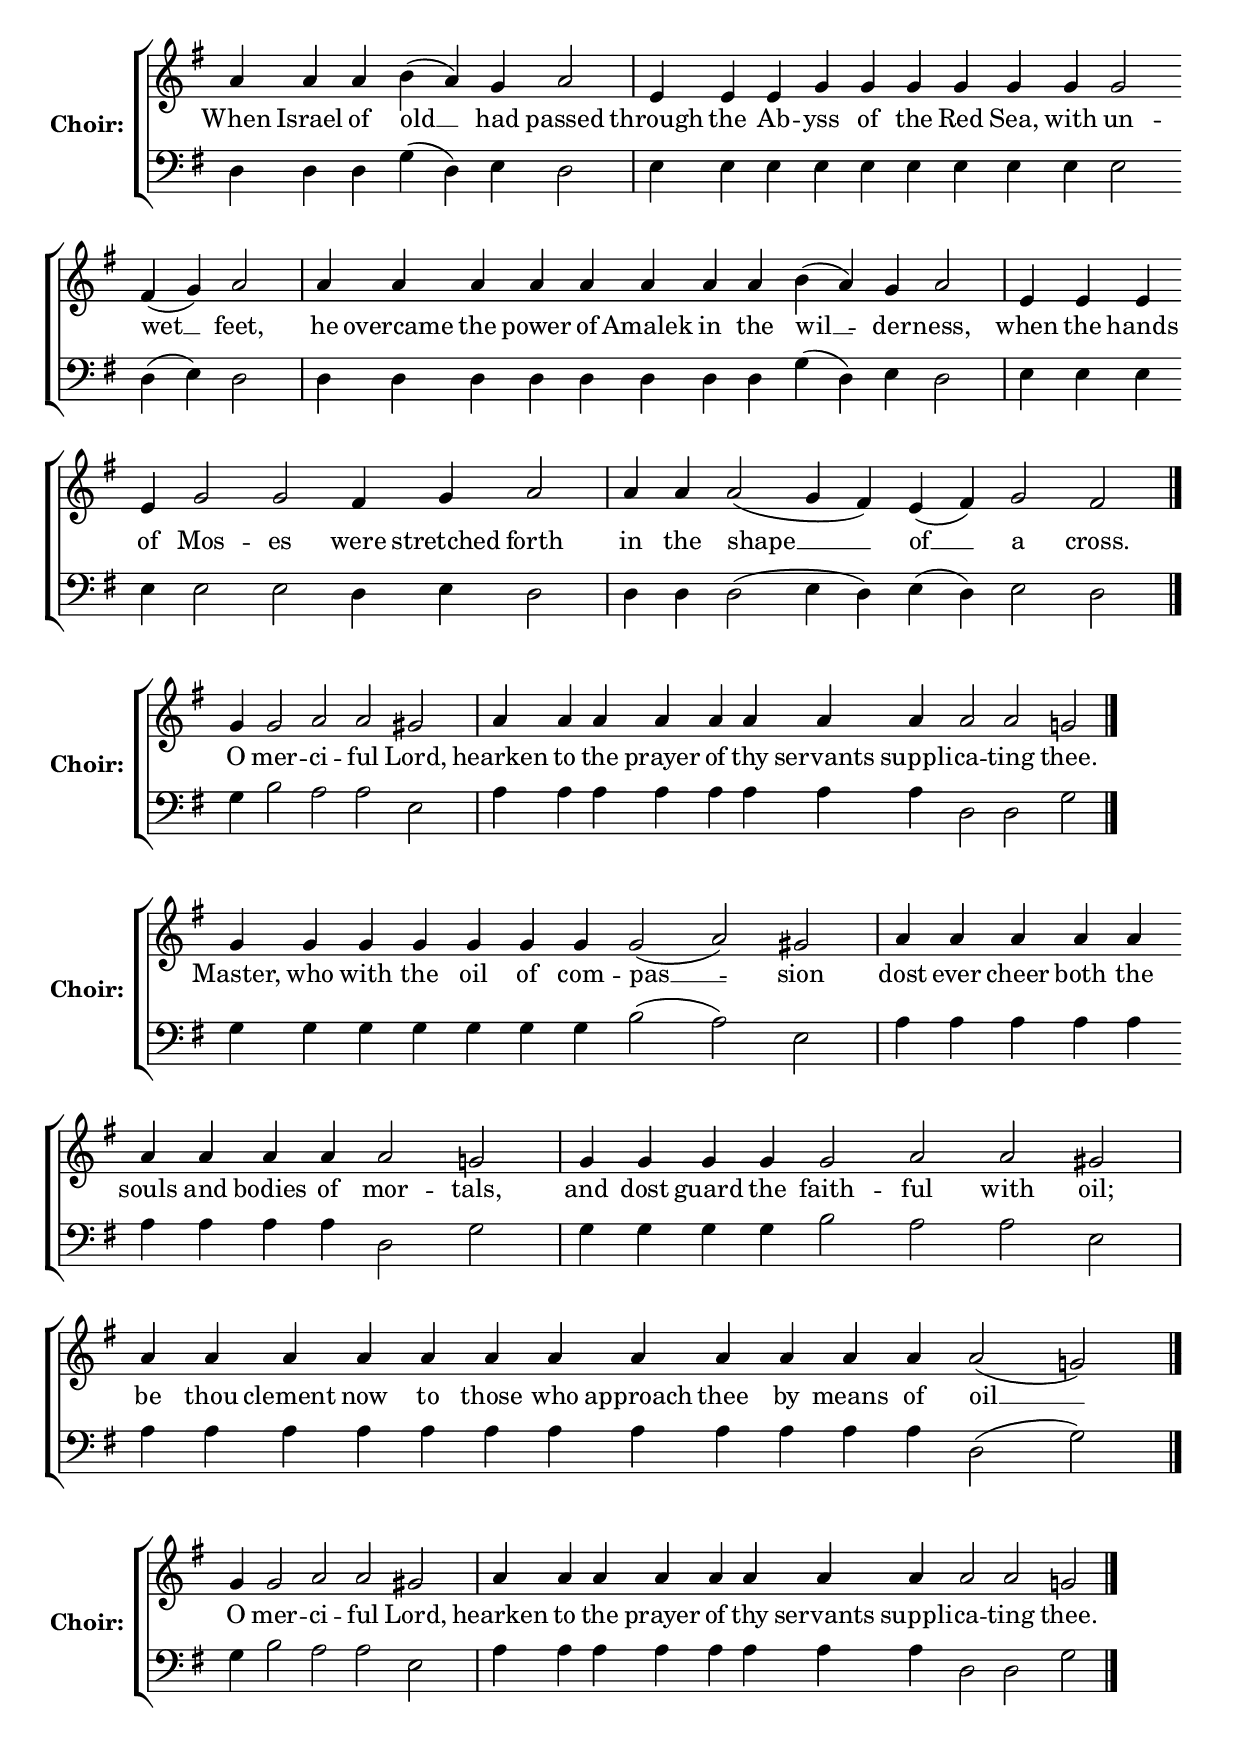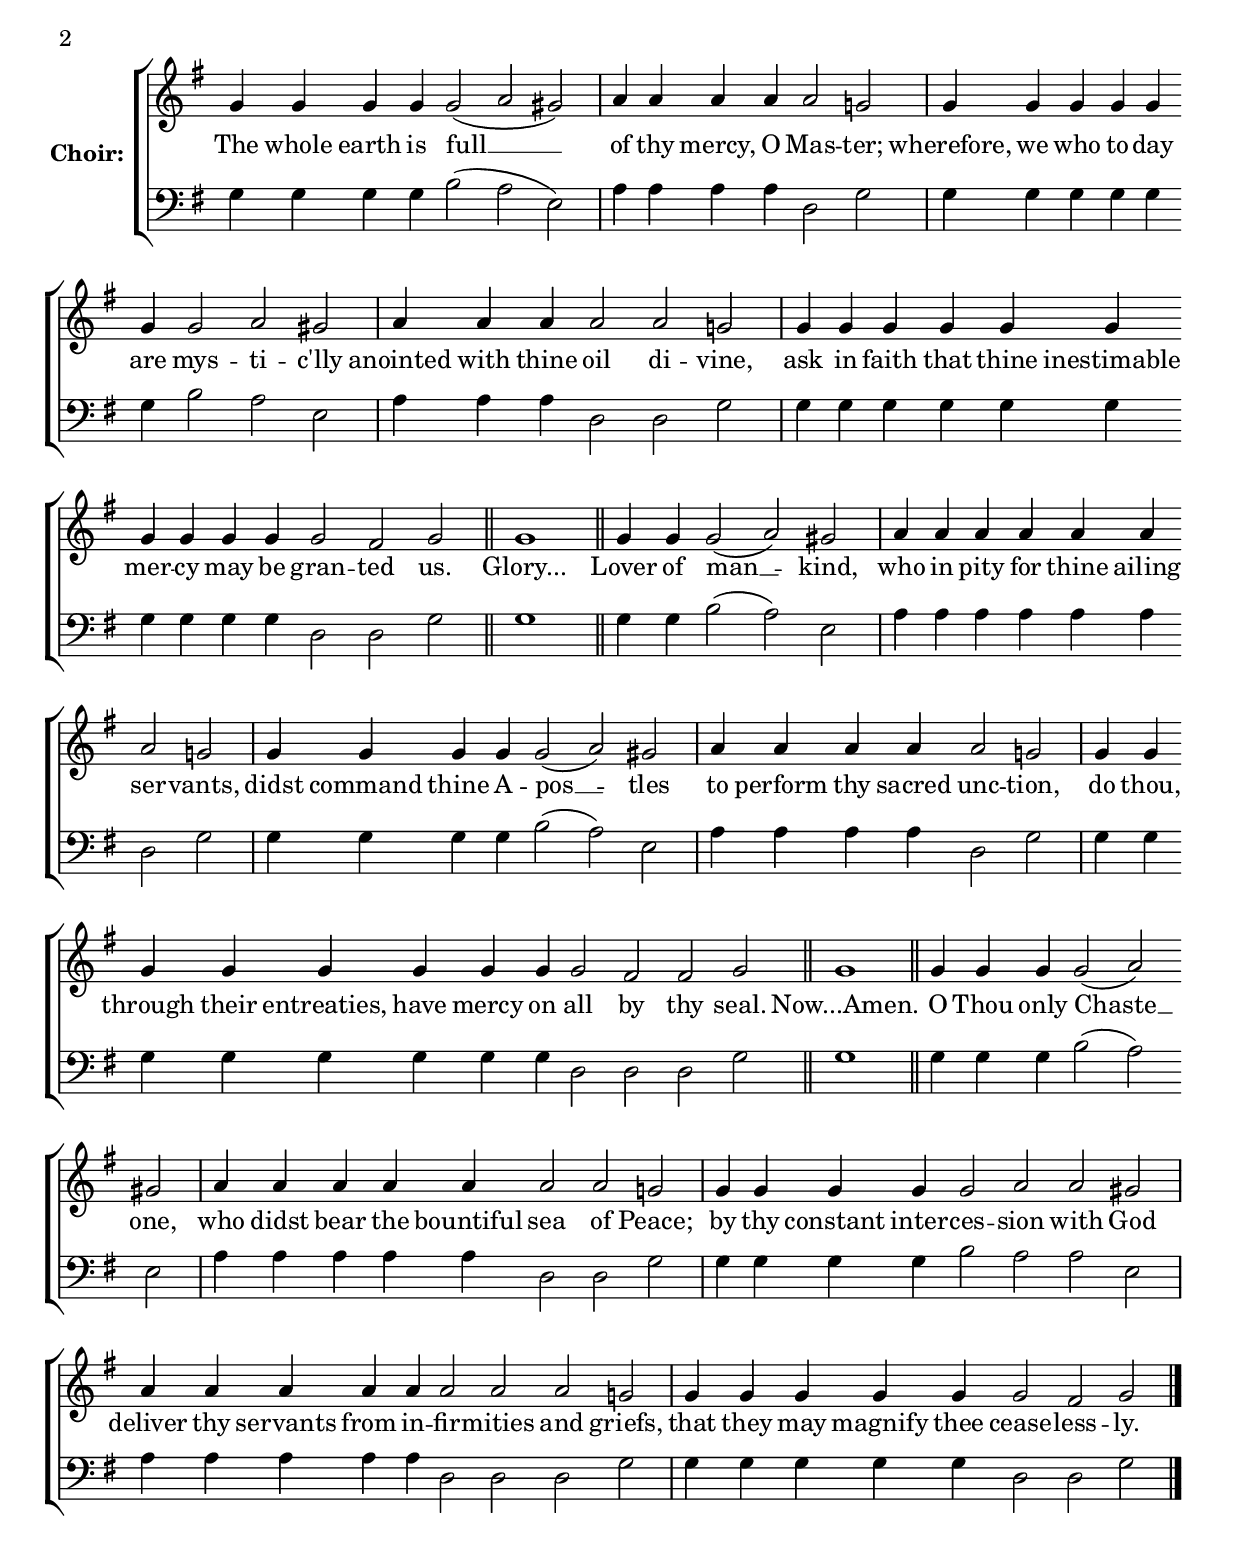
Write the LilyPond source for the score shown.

\version "2.16.2"

% =======================
% Global Variables
% =======================
alignleft = \once \override LyricText #'self-alignment-X = #-1

% =======================
% Score for Ode 1
% =======================
%
% voices
%
Sop = {
	\bar "" a'4 \bar "" a'4 \bar "" a'4 \bar "" b'4 ( a'4 ) \bar "" g'4 \bar "" a'2 \bar "|" e'4 \bar "" e'4 \bar "" e'4 \bar "" g'4 \bar "" g'4 \bar "" g'4 \bar "" g'4 \bar "" g'4 \bar "" g'4 \bar "" g'2 \bar "" fis'4 ( g'4 ) \bar "" a'2 \bar "|" a'4 \bar "" a'4 \bar "" a'4 \bar "" a'4 \bar "" a'4 \bar "" a'4 \bar "" a'4 \bar "" a'4 \bar "" b'4 ( a'4 ) \bar "" g'4 \bar "" a'2 \bar "|" e'4 \bar "" e'4 \bar "" e'4 \bar "" e'4 \bar "" g'2 \bar "" g'2 \bar "" fis'4 \bar "" g'4 \bar "" a'2 \bar "|" a'4 \bar "" a'4 \bar "" a'2 ( g'4 fis'4 ) \bar "" e'4 ( fis'4 ) \bar "" g'2 \bar "" fis'2 \bar "|." 
}

Bass = {
	\bar "" d4 \bar "" d4 \bar "" d4 \bar "" g4 ( d4 ) \bar "" e4 \bar "" d2 \bar "|" e4 \bar "" e4 \bar "" e4 \bar "" e4 \bar "" e4 \bar "" e4 \bar "" e4 \bar "" e4 \bar "" e4 \bar "" e2 \bar "" d4 ( e4 ) \bar "" d2 \bar "|" d4 \bar "" d4 \bar "" d4 \bar "" d4 \bar "" d4 \bar "" d4 \bar "" d4 \bar "" d4 \bar "" g4 ( d4 ) \bar "" e4 \bar "" d2 \bar "|" e4 \bar "" e4 \bar "" e4 \bar "" e4 \bar "" e2 \bar "" e2 \bar "" d4 \bar "" e4 \bar "" d2 \bar "|" d4 \bar "" d4 \bar "" d2 ( e4 d4 ) \bar "" e4 ( d4 ) \bar "" e2 \bar "" d2 \bar "|." 
}


% =======================
% Lyrics
% =======================
words = \lyricmode {
	When Israel of 
	old __ 
	had 
	passed 
	through the Ab 
	-- yss of the Red Sea, with 
	un -- 
	wet __ 
	feet, 
	he overcame the power of Amalek in the 
	wil __ 
	-- der 
	-- ness, 
	when the hands of 
	Mos -- es 
	were 
	stretched 
	forth 
	in the 
	shape __ __ 
	of __ 
	a 
	cross. 
}

\score {

% This produces a lilypond error, but still seems to render OK, so...
\header { title = "Ode 1" }

  \new ChoirStaff \with {
    instrumentName = \markup \bold "Choir:"
  }
  <<
    #(set-accidental-style 'neo-modern 'Score)
    \new Staff {
      \key g \major
      \cadenzaOn
      <<{
	  \new Voice = "Sop" {
	    %\voiceOne
	    \Sop
	  }
	}>>
    }
    \new Lyrics \lyricsto "Sop" { \words }
    \new Staff {
      \key g \major
      \clef bass
      \cadenzaOn
      <<{
	  \new Voice = "Bass" {
	    %\voiceOne
	    \Bass
	  }
	}>>
    }
  >>
}

%
% voices
%
Sop = {
	\bar "" g'4 \bar "" g'2 \bar "" a'2 \bar "" a'2 \bar "" gis' \bar "|" a'4 \bar "" a'4 \bar "" a'4 \bar "" a'4 \bar "" a'4 \bar "" a'4 \bar "" a'4 \bar "" a'4 \bar "" a'2 \bar "" a'2 \bar "" g'2 \bar "|." 
}

Bass = {
	\bar "" g4 \bar "" b2 \bar "" a2 \bar "" a2 \bar "" e2 \bar "|" a4 \bar "" a4 \bar "" a4 \bar "" a4 \bar "" a4 \bar "" a4 \bar "" a4 \bar "" a4 \bar "" d2 \bar "" d2 \bar "" g2 \bar "|." 
}


% =======================
% Lyrics
% =======================
words = \lyricmode {
	O 
	mer -- 
	ci -- ful 
	Lord, 
	hearken to the prayer of thy servants suppli 
	-- ca -- ting 
	thee. 
}

\score {


  \new ChoirStaff \with {
    instrumentName = \markup \bold "Choir:"
  }
  <<
    #(set-accidental-style 'neo-modern 'Score)
    \new Staff {
      \key g \major
      \cadenzaOn
      <<{
	  \new Voice = "Sop" {
	    %\voiceOne
	    \Sop
	  }
	}>>
    }
    \new Lyrics \lyricsto "Sop" { \words }
    \new Staff {
      \key g \major
      \clef bass
      \cadenzaOn
      <<{
	  \new Voice = "Bass" {
	    %\voiceOne
	    \Bass
	  }
	}>>
    }
  >>
}

%
% voices
%
Sop = {
	\bar "" g'4 \bar "" g'4 \bar "" g'4 \bar "" g'4 \bar "" g'4 \bar "" g'4 \bar "" g'4 \bar "" g'2 ( a'2 ) \bar "" gis' \bar "|" a'4 \bar "" a'4 \bar "" a'4 \bar "" a'4 \bar "" a'4 \bar "" a'4 \bar "" a'4 \bar "" a'4 \bar "" a'4 \bar "" a'2 \bar "" g'2 \bar "|" g'4 \bar "" g'4 \bar "" g'4 \bar "" g'4 \bar "" g'2 \bar "" a'2 \bar "" a'2 \bar "" gis' \bar "|" a'4 \bar "" a'4 \bar "" a'4 \bar "" a'4 \bar "" a'4 \bar "" a'4 \bar "" a'4 \bar "" a'4 \bar "" a'4 \bar "" a'4 \bar "" a'4 \bar "" a'4 \bar "" a'2 ( g'2 ) \bar "|." 
}

Bass = {
	\bar "" g4 \bar "" g4 \bar "" g4 \bar "" g4 \bar "" g4 \bar "" g4 \bar "" g4 \bar "" b2 ( a2 ) \bar "" e2 \bar "|" a4 \bar "" a4 \bar "" a4 \bar "" a4 \bar "" a4 \bar "" a4 \bar "" a4 \bar "" a4 \bar "" a4 \bar "" d2 \bar "" g2 \bar "|" g4 \bar "" g4 \bar "" g4 \bar "" g4 \bar "" b2 \bar "" a2 \bar "" a2 \bar "" e2 \bar "|" a4 \bar "" a4 \bar "" a4 \bar "" a4 \bar "" a4 \bar "" a4 \bar "" a4 \bar "" a4 \bar "" a4 \bar "" a4 \bar "" a4 \bar "" a4 \bar "" d2 ( g2 ) \bar "|." 
}


% =======================
% Lyrics
% =======================
words = \lyricmode {
	Master, who with the oil of com 
	-- pas __ 
	-- sion 
	dost ever cheer both the souls and bodies of 
	mor -- 
	tals, 
	and dost guard the 
	faith -- 
	ful with 
	oil; 
	be thou clement now to those who approach thee by means of 
	oil __ 
}

\score {


  \new ChoirStaff \with {
    instrumentName = \markup \bold "Choir:"
  }
  <<
    #(set-accidental-style 'neo-modern 'Score)
    \new Staff {
      \key g \major
      \cadenzaOn
      <<{
	  \new Voice = "Sop" {
	    %\voiceOne
	    \Sop
	  }
	}>>
    }
    \new Lyrics \lyricsto "Sop" { \words }
    \new Staff {
      \key g \major
      \clef bass
      \cadenzaOn
      <<{
	  \new Voice = "Bass" {
	    %\voiceOne
	    \Bass
	  }
	}>>
    }
  >>
}

%
% voices
%
Sop = {
	\bar "" g'4 \bar "" g'2 \bar "" a'2 \bar "" a'2 \bar "" gis' \bar "|" a'4 \bar "" a'4 \bar "" a'4 \bar "" a'4 \bar "" a'4 \bar "" a'4 \bar "" a'4 \bar "" a'4 \bar "" a'2 \bar "" a'2 \bar "" g'2 \bar "|." 
}

Bass = {
	\bar "" g4 \bar "" b2 \bar "" a2 \bar "" a2 \bar "" e2 \bar "|" a4 \bar "" a4 \bar "" a4 \bar "" a4 \bar "" a4 \bar "" a4 \bar "" a4 \bar "" a4 \bar "" d2 \bar "" d2 \bar "" g2 \bar "|." 
}


% =======================
% Lyrics
% =======================
words = \lyricmode {
	O 
	mer -- 
	ci -- ful 
	Lord, 
	hearken to the prayer of thy servants suppli 
	-- ca -- ting 
	thee. 
}

\score {


  \new ChoirStaff \with {
    instrumentName = \markup \bold "Choir:"
  }
  <<
    #(set-accidental-style 'neo-modern 'Score)
    \new Staff {
      \key g \major
      \cadenzaOn
      <<{
	  \new Voice = "Sop" {
	    %\voiceOne
	    \Sop
	  }
	}>>
    }
    \new Lyrics \lyricsto "Sop" { \words }
    \new Staff {
      \key g \major
      \clef bass
      \cadenzaOn
      <<{
	  \new Voice = "Bass" {
	    %\voiceOne
	    \Bass
	  }
	}>>
    }
  >>
}

%
% voices
%
Sop = {
	\bar "" g'4 \bar "" g'4 \bar "" g'4 \bar "" g'4 \bar "" g'2 ( a'2 gis' ) \bar "|" a'4 \bar "" a'4 \bar "" a'4 \bar "" a'4 \bar "" a'2 \bar "" g'2 \bar "|" g'4 \bar "" g'4 \bar "" g'4 \bar "" g'4 \bar "" g'4 \bar "" g'4 \bar "" g'2 \bar "" a'2 \bar "" gis' \bar "|" a'4 \bar "" a'4 \bar "" a'4 \bar "" a'2 \bar "" a'2 \bar "" g'2 \bar "|" g'4 \bar "" g'4 \bar "" g'4 \bar "" g'4 \bar "" g'4 \bar "" g'4 \bar "" g'4 \bar "" g'4 \bar "" g'4 \bar "" g'4 \bar "" g'2 \bar "" fis'2 \bar "" g' \bar "||" g'1 \bar "||" g'4 \bar "" g'4 \bar "" g'2 ( a'2 ) \bar "" gis' \bar "|" a'4 \bar "" a'4 \bar "" a'4 \bar "" a'4 \bar "" a'4 \bar "" a'4 \bar "" a'2 \bar "" g'2 \bar "|" g'4 \bar "" g'4 \bar "" g'4 \bar "" g'4 \bar "" g'2 ( a'2 ) \bar "" gis' \bar "|" a'4 \bar "" a'4 \bar "" a'4 \bar "" a'4 \bar "" a'2 \bar "" g'2 \bar "|" g'4 \bar "" g'4 \bar "" g'4 \bar "" g'4 \bar "" g'4 \bar "" g'4 \bar "" g'4 \bar "" g'4 \bar "" g'2 \bar "" fis'2 \bar "" fis'2 \bar "" g' \bar "||" g'1 \bar "||" g'4 \bar "" g'4 \bar "" g'4 \bar "" g'2 ( a'2 ) \bar "" gis' \bar "|" a'4 \bar "" a'4 \bar "" a'4 \bar "" a'4 \bar "" a'4 \bar "" a'2 \bar "" a'2 \bar "" g'2 \bar "|" g'4 \bar "" g'4 \bar "" g'4 \bar "" g'4 \bar "" g'2 \bar "" a'2 \bar "" a'2 \bar "" gis' \bar "|" a'4 \bar "" a'4 \bar "" a'4 \bar "" a'4 \bar "" a'4 \bar "" a'2 \bar "" a'2 \bar "" a'2 \bar "" g'2 \bar "|" g'4 \bar "" g'4 \bar "" g'4 \bar "" g'4 \bar "" g'4 \bar "" g'2 \bar "" fis'2 \bar "" g' \bar "|." 
}

Bass = {
	\bar "" g4 \bar "" g4 \bar "" g4 \bar "" g4 \bar "" b2 ( a2 e2 ) \bar "|" a4 \bar "" a4 \bar "" a4 \bar "" a4 \bar "" d2 \bar "" g2 \bar "|" g4 \bar "" g4 \bar "" g4 \bar "" g4 \bar "" g4 \bar "" g4 \bar "" b2 \bar "" a2 \bar "" e2 \bar "|" a4 \bar "" a4 \bar "" a4 \bar "" d2 \bar "" d2 \bar "" g2 \bar "|" g4 \bar "" g4 \bar "" g4 \bar "" g4 \bar "" g4 \bar "" g4 \bar "" g4 \bar "" g4 \bar "" g4 \bar "" g4 \bar "" d2 \bar "" d2 \bar "" g2 \bar "||" g1 \bar "||" g4 \bar "" g4 \bar "" b2 ( a2 ) \bar "" e2 \bar "|" a4 \bar "" a4 \bar "" a4 \bar "" a4 \bar "" a4 \bar "" a4 \bar "" d2 \bar "" g2 \bar "|" g4 \bar "" g4 \bar "" g4 \bar "" g4 \bar "" b2 ( a2 ) \bar "" e2 \bar "|" a4 \bar "" a4 \bar "" a4 \bar "" a4 \bar "" d2 \bar "" g2 \bar "|" g4 \bar "" g4 \bar "" g4 \bar "" g4 \bar "" g4 \bar "" g4 \bar "" g4 \bar "" g4 \bar "" d2 \bar "" d2 \bar "" d2 \bar "" g2 \bar "||" g1 \bar "||" g4 \bar "" g4 \bar "" g4 \bar "" b2 ( a2 ) \bar "" e2 \bar "|" a4 \bar "" a4 \bar "" a4 \bar "" a4 \bar "" a4 \bar "" d2 \bar "" d2 \bar "" g2 \bar "|" g4 \bar "" g4 \bar "" g4 \bar "" g4 \bar "" b2 \bar "" a2 \bar "" a2 \bar "" e2 \bar "|" a4 \bar "" a4 \bar "" a4 \bar "" a4 \bar "" a4 \bar "" d2 \bar "" d2 \bar "" d2 \bar "" g2 \bar "|" g4 \bar "" g4 \bar "" g4 \bar "" g4 \bar "" g4 \bar "" d2 \bar "" d2 \bar "" g2 \bar "|." 
}


% =======================
% Lyrics
% =======================
words = \lyricmode {
	The whole earth is 
	full __ __ 
	of thy mercy, O 
	Mas -- 
	ter; 
	wherefore, we who to -- day are 
	mys -- 
	ti -- 
	c'lly 
	anointed with thine 
	oil di 
	-- vine, 
	ask in faith that thine inestimable mer -- cy may be 
	gran -- 
	ted 
	us. 
	Glory... 
	Lover of 
	man __ 
	-- kind, 
	who in pity for thine ailing 
	ser -- 
	vants, 
	didst command thine A 
	-- pos __ 
	-- tles 
	to perform thy sacred 
	unc -- 
	tion, 
	do thou, through their entreaties, have mercy on 
	all 
	by thy 
	seal. 
	Now...Amen. 
	O Thou only 
	Chaste __ 
	one, 
	who didst bear the bountiful 
	sea of 
	Peace; 
	by thy constant inter 
	-- ces 
	-- sion with 
	God 
	deliver thy servants from in 
	-- fir -- mities and 
	griefs, 
	that they may magnify thee 
	cease -- 
	less -- 
	ly. 
}

\score {


  \new ChoirStaff \with {
    instrumentName = \markup \bold "Choir:"
  }
  <<
    #(set-accidental-style 'neo-modern 'Score)
    \new Staff {
      \key g \major
      \cadenzaOn
      <<{
	  \new Voice = "Sop" {
	    %\voiceOne
	    \Sop
	  }
	}>>
    }
    \new Lyrics \lyricsto "Sop" { \words }
    \new Staff {
      \key g \major
      \clef bass
      \cadenzaOn
      <<{
	  \new Voice = "Bass" {
	    %\voiceOne
	    \Bass
	  }
	}>>
    }
  >>
}


% =======================
% Layout
% =======================
\layout {
  \context {
    \Score
    \remove "Bar_number_engraver"
  }
  \context {
    \Staff
    \remove "Time_signature_engraver"
  }
}			
